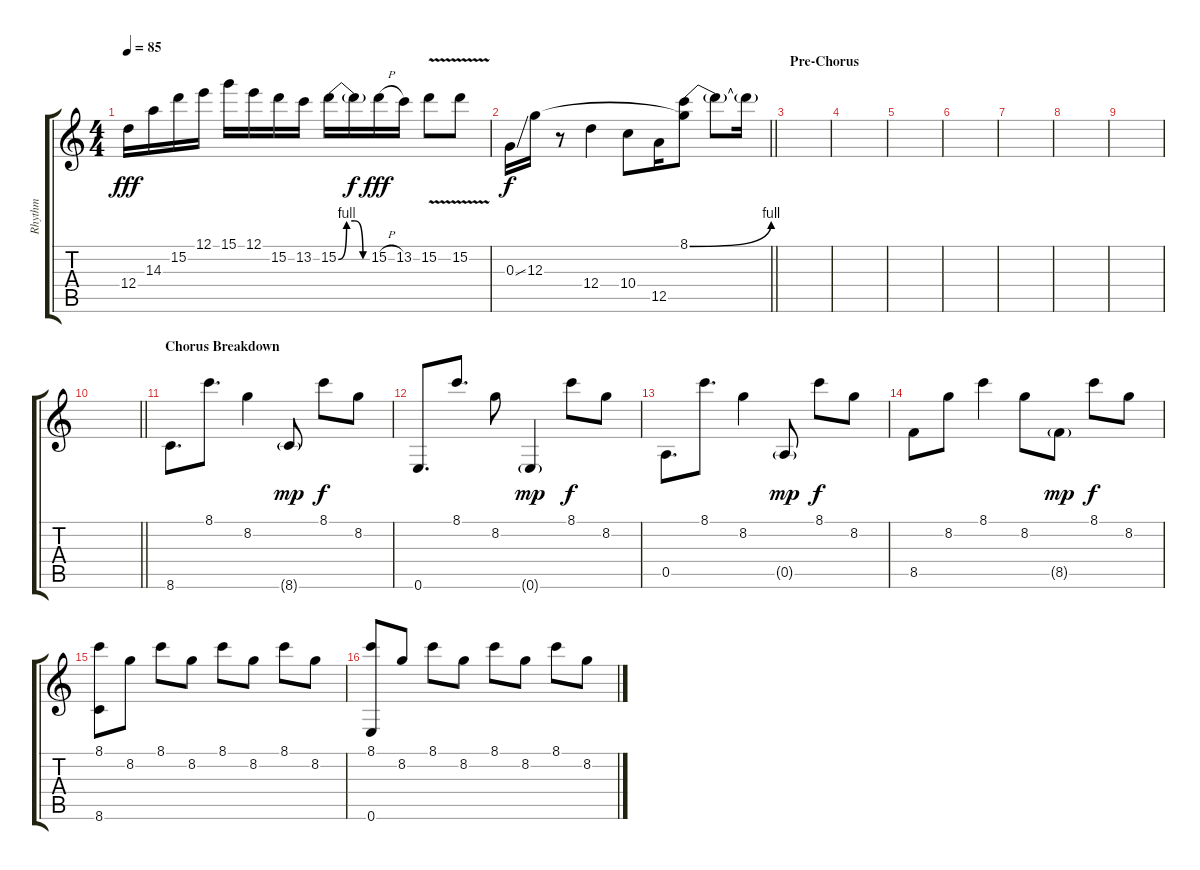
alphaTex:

\track ("Rhythm" "Rhythm") {instrument acousticguitarsteel}
\staff {score tabs}
\tuning (E4 B3 G3 D3 A2 E2) {hide}
\ts (4 4)
\tempo 85
\clef g2
\ks c
12.4.16{dy fff} 14.3.16 15.2.16 12.1.16 15.1.16 12.1.16 15.2.16 13.2.16 15.2{be (custom 0 0 15 4 30 4 45 0 60 0)}.16 15.2{t}.16{dy f} 15.2{h}.16{dy fff} 13.2.16 15.2{v}.8 15.2{v}.8 |
\barLineRight lightlight
0.3{ss}.16{dy f} 12.3.16 r.8 12.4.4 10.4.8 12.5.16 (8.1{be (bend 0 0 60 4)} 12.3{t}).8 8.1{t}.8 8.1{t}.16 |
\section ("" "Pre-Chorus")
|
|
|
|
|
|
|
\barLineRight lightlight
|
\section ("" "Chorus Breakdown")
8.6.8{d instrument electricguitarclean} 8.1.8{d} 8.2.4 8.6{g}.8{dy mp} 8.1.8{dy f} 8.2.8 |
0.6.8{d} 8.1.8{d} 8.2.8 0.6{g}.4{dy mp} 8.1.8{dy f} 8.2.8 |
0.5.8{d} 8.1.8{d} 8.2.4 0.5{g}.8{dy mp} 8.1.8{dy f} 8.2.8 |
8.5.8 8.2.8 8.1.4 8.2.8 8.5{g}.8{dy mp} 8.1.8{dy f} 8.2.8 |
(8.1 8.6).8 8.2.8 8.1.8 8.2.8 8.1.8 8.2.8 8.1.8 8.2.8 |
(8.1 0.6).8 8.2.8 8.1.8 8.2.8 8.1.8 8.2.8 8.1.8 8.2.8
